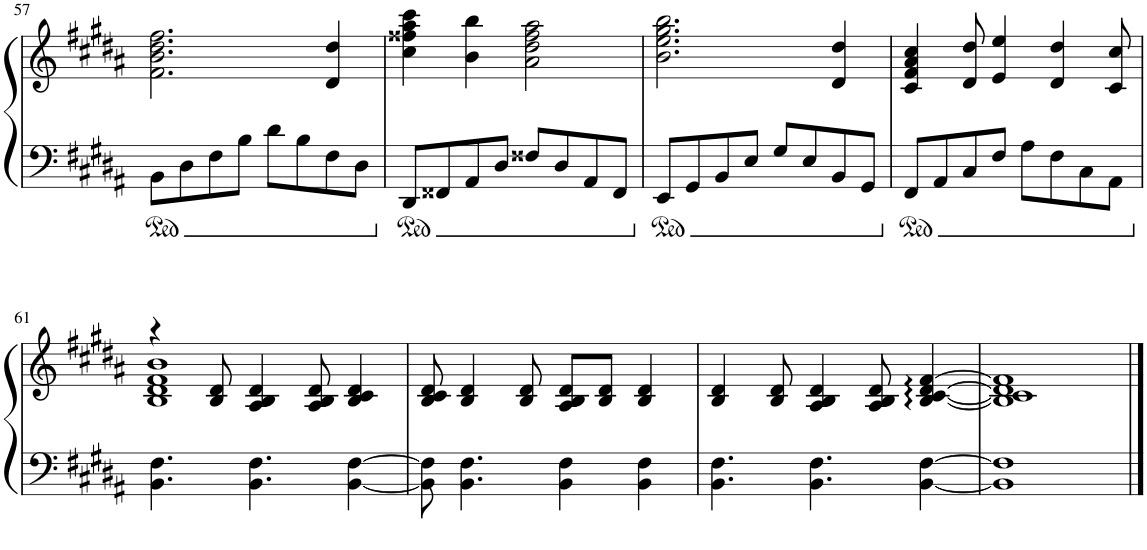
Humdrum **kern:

**kern	**kern
*part1	*part1
*staff2	*staff1
*I"Klavier	*
*I'Klav.	*
!!LO:PB:g=z
*clefF4	*clefG2
*k[f#c#g#d#a#]	*k[f#c#g#d#a#]
*M4/4	*M4/4
=57	=57
8BB\L	2.f#\ 2.b\ 2.dd#\ 2.ff#\
8D#\	.
8F#\	.
8B\J	.
8d#\L	.
8B\	.
8F#\	4d#/ 4dd#/
8D#\J	.
=58	=58
8DD#/L	4cc#\ 4ff##X\ 4aa#\ 4ccc#\
8FF##X/	.
8AA#/	4b\ 4bb\
8D#/J	.
8F##X/L	2a#\ 2dd#\ 2ff##\ 2aa#\
8D#/	.
8AA#/	.
8FF##/J	.
=59	=59
8EE/L	2.b\ 2.ee\ 2.gg#\ 2.bb\
8GG#/	.
8BB/	.
8E/J	.
8G#/L	.
8E/	.
8BB/	4d#/ 4dd#/
8GG#/J	.
=60	=60
8FF#/L	4c#/ 4f#/ 4a#/ 4cc#/
8AA#/	.
8C#/	8d#/ 8dd#/
8F#/J	4e/ 4ee/
8A#\L	.
8F#\	4d#/ 4dd#/
8C#\	.
8AA#\J	8c#/ 8cc#/
!!LO:LB:g=z
=61	=61
*	*^
4.BB\ 4.F#\	4r	1B 1d# 1f# 1b
.	8B/ 8d#/	.
4.BB\ 4.F#\	4A#/ 4B/ 4d#/	.
.	8A#/ 8B/ 8d#/	.
[4BB\ [4F#\	4B/ 4c#/ 4d#/	.
*	*v	*v
=62	=62
8BB\] 8F#\]	8B/ 8c#/ 8d#/
4.BB\ 4.F#\	4B/ 4d#/
.	8B/ 8d#/
4BB\ 4F#\	8A#/ 8B/ 8d#/L
.	8B/ 8d#/J
4BB\ 4F#\	4B/ 4d#/
=63	=63
4.BB\ 4.F#\	4B/ 4d#/
.	8B/ 8d#/
4.BB\ 4.F#\	4A#/ 4B/ 4d#/
.	8A#/ 8B/ 8d#/
[4BB\ [4F#\	[4B/ [4c#/ [4d#/ [4f#/
=64	=64
1BB] 1F#]	1B] 1c#] 1d#] 1f#]
==	==
*-	*-
